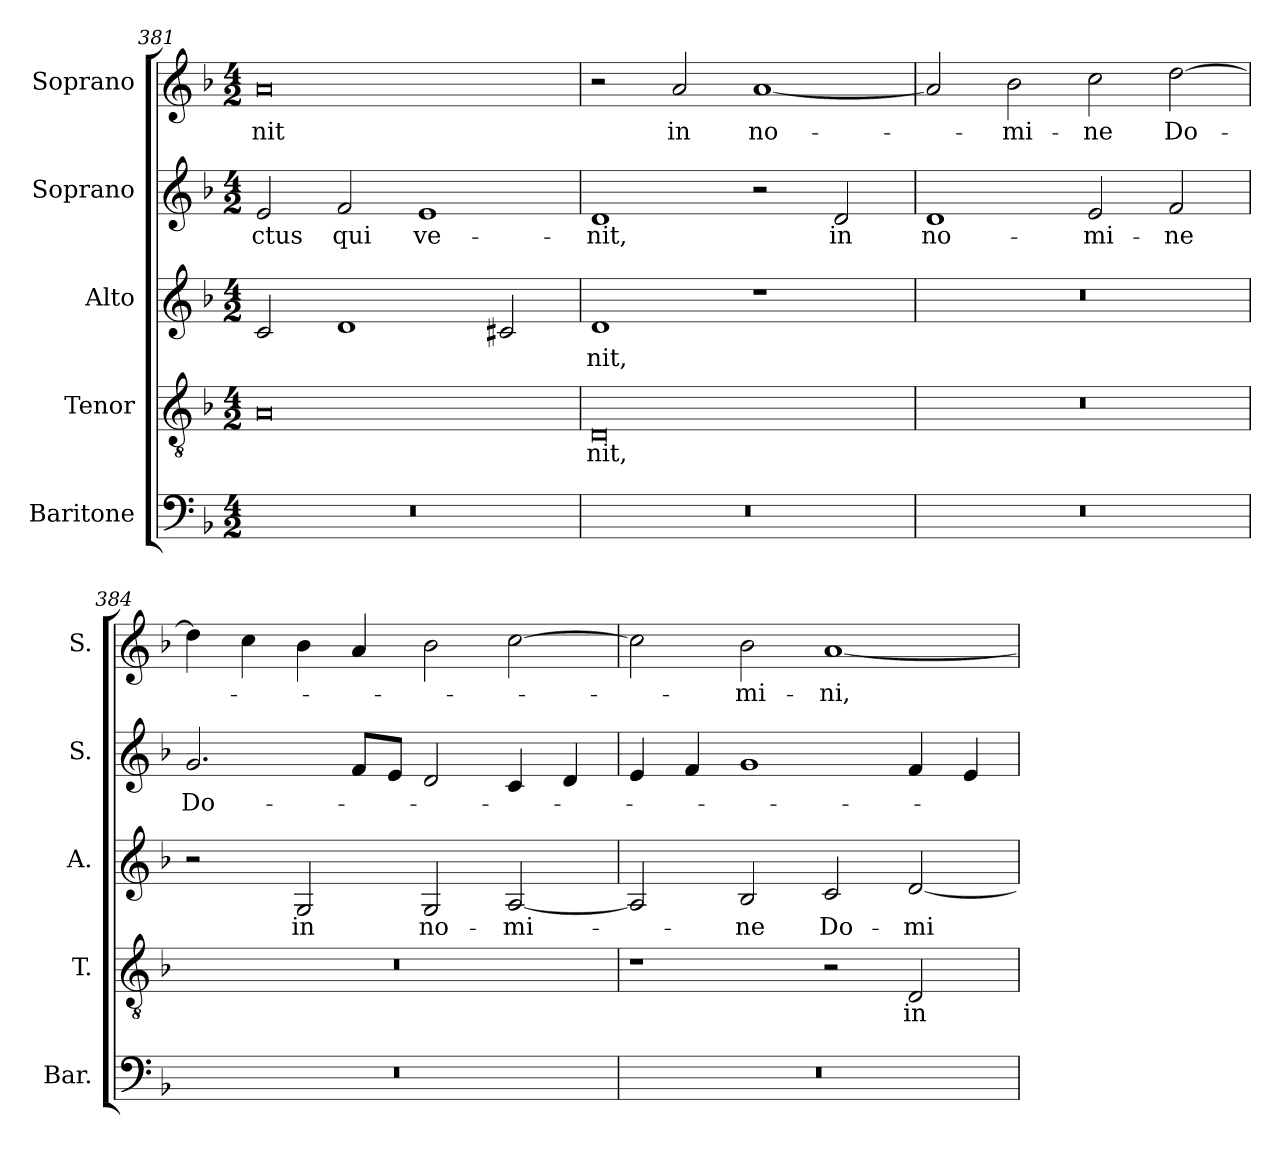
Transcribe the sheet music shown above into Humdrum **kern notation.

**kern	**kern	**text	**kern	**text	**kern	**text	**kern	**text
*part5	*part4	*part4	*part3	*part3	*part2	*part2	*part1	*part1
*staff5	*staff4	*staff4	*staff3	*staff3	*staff2	*staff2	*staff1	*staff1
*I"Baritone	*I"Tenor	*	*I"Alto	*	*I"Soprano	*	*I"Soprano	*
*I'Bar.	*I'T.	*	*I'A.	*	*I'S.	*	*I'S.	*
*clefF4	*clefGv2	*	*clefG2	*	*clefG2	*	*clefG2	*
*	*ITrd7c12	*	*	*	*	*	*	*
*k[b-]	*k[b-]	*	*k[b-]	*	*k[b-]	*	*k[b-]	*
*F:	*F:	*	*F:	*	*F:	*	*F:	*
*M4/2	*M4/2	*	*M4/2	*	*M4/2	*	*M4/2	*
=381	=381	=381	=381	=381	=381	=381	=381	=381
!LO:N:vis=1	!	!	!	!	!	!	!	!
!	!	!	!	!	!	!LO:LY:b:color=#000000	!	!
!	!	!	!	!	!	!	!	!LO:LY:b:color=#000000
0r	0AAi	.	2ci/	.	2ei/	-ctus	0ai	-nit
!	!	!	!	!	!	!LO:LY:b:color=#000000	!	!
.	.	.	1di	.	2fi/	qui	.	.
!	!	!	!	!	!	!LO:LY:b:color=#000000	!	!
.	.	.	.	.	1ei	ve-	.	.
.	.	.	2c#Xi/	.	.	.	.	.
=382	=382	=382	=382	=382	=382	=382	=382	=382
!LO:N:vis=1	!	!	!	!	!	!	!	!
!	!	!LO:LY:b:color=#000000	!	!	!	!	!	!
!	!	!	!	!LO:LY:b:color=#000000	!	!	!	!
!	!	!	!	!	!	!LO:LY:b:color=#000000	!	!
0r	0DDi	-nit,	1di	-nit,	1di	-nit,	2r	.
!	!	!	!	!	!	!	!	!LO:LY:b:color=#000000
.	.	.	.	.	.	.	2ai/	in
!	!	!	!	!	!	!	!	!LO:LY:b:color=#000000
.	.	.	1r	.	2r	.	[1ai	no-
!	!	!	!	!	!	!LO:LY:b:color=#000000	!	!
.	.	.	.	.	2di/	in	.	.
=383	=383	=383	=383	=383	=383	=383	=383	=383
!LO:N:vis=1	!LO:N:vis=1	!	!LO:N:vis=1	!	!	!	!	!
!	!	!	!	!	!	!LO:LY:b:color=#000000	!	!
0r	0r	.	0r	.	1di	no-	2ai/]	.
!	!	!	!	!	!	!	!	!LO:LY:b:color=#000000
.	.	.	.	.	.	.	2b-i\	-mi-
!	!	!	!	!	!	!LO:LY:b:color=#000000	!	!
!	!	!	!	!	!	!	!	!LO:LY:b:color=#000000
.	.	.	.	.	2ei/	-mi-	2cci\	-ne
!	!	!	!	!	!	!LO:LY:b:color=#000000	!	!
!	!	!	!	!	!	!	!	!LO:LY:b:color=#000000
.	.	.	.	.	2fi/	-ne	[2ddi\	Do-
=384	=384	=384	=384	=384	=384	=384	=384	=384
!LO:N:vis=1	!LO:N:vis=1	!	!	!	!	!	!	!
!	!	!	!	!	!	!LO:LY:b:color=#000000	!	!
0r	0r	.	2r	.	2.gi/	Do-	4ddi\]	.
.	.	.	.	.	.	.	4cci\	.
!	!	!	!	!LO:LY:b:color=#000000	!	!	!	!
.	.	.	2Gi/	in	.	.	4b-i\	.
.	.	.	.	.	8fi/L	.	4ai/	.
.	.	.	.	.	8ei/J	.	.	.
!	!	!	!	!LO:LY:b:color=#000000	!	!	!	!
.	.	.	2Gi/	no-	2di/	.	2b-i\	.
!	!	!	!	!LO:LY:b:color=#000000	!	!	!	!
.	.	.	[2Ai/	-mi-	4ci/	.	[2cci\	.
.	.	.	.	.	4di/	.	.	.
!!LO:PB:g=z
=385	=385	=385	=385	=385	=385	=385	=385	=385
!LO:N:vis=1	!	!	!	!	!	!	!	!
0r	1r	.	2Ai/]	.	4ei/	.	2cci\]	.
.	.	.	.	.	4fi/	.	.	.
!	!	!	!	!LO:LY:b:color=#000000	!	!	!	!
!	!	!	!	!	!	!	!	!LO:LY:b:color=#000000
.	.	.	2B-i/	-ne	1gi	.	2b-i\	-mi-
!	!	!	!	!LO:LY:b:color=#000000	!	!	!	!
!	!	!	!	!	!	!	!	!LO:LY:b:color=#000000
.	2r	.	2ci/	Do-	.	.	[1ai	-ni,
!	!	!LO:LY:b:color=#000000	!	!	!	!	!	!
!	!	!	!	!LO:LY:b:color=#000000	!	!	!	!
.	2DDi/	in	[2di/	-mi-	4fi/	.	.	.
.	.	.	.	.	4ei/	.	.	.
=	=	=	=	=	=	=	=	=
*-	*-	*-	*-	*-	*-	*-	*-	*-
